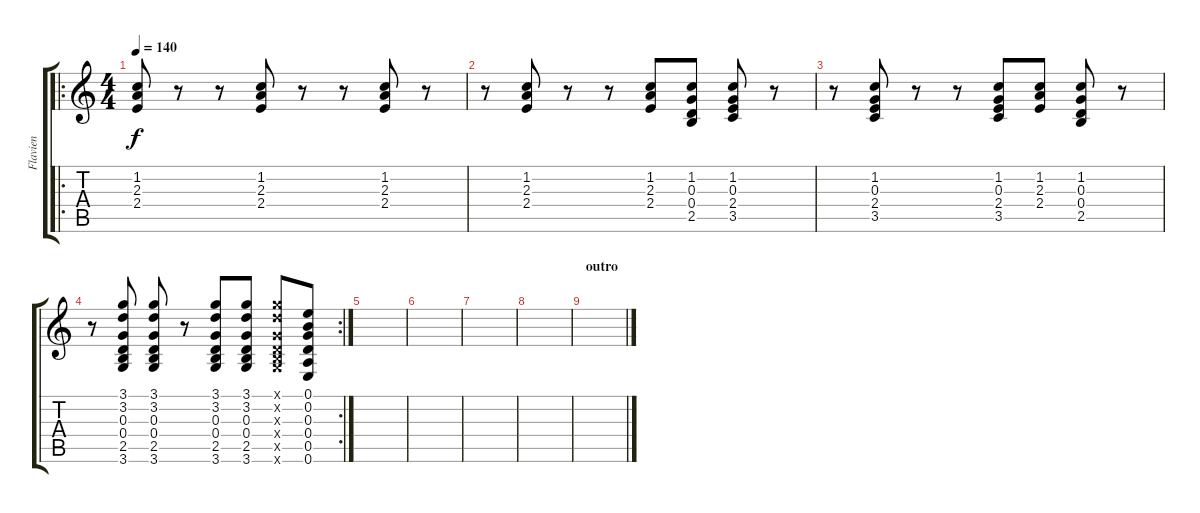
\track ("Flavien" "Flavien") {instrument overdrivenguitar}
\staff {score tabs}
\tuning (E4 B3 G3 D3 A2 E2) {hide}
\ro
\ts (4 4)
\tempo 140
\clef g2
\ks c
(1.2 2.3 2.4).8{dy f} r.8 r.8 (1.2 2.3 2.4).8 r.8 r.8 (1.2 2.3 2.4).8 r.8 |
r.8 (1.2 2.3 2.4).8 r.8 r.8 (1.2 2.3 2.4).8 (1.2 0.3 0.4 2.5).8 (1.2 0.3 2.4 3.5).8 r.8 |
r.8 (1.2 0.3 2.4 3.5).8 r.8 r.8 (1.2 0.3 2.4 3.5).8 (1.2 2.3 2.4).8 (1.2 0.3 0.4 2.5).8 r.8 |
\rc 2
r.8 (3.1 3.2 0.3 0.4 2.5 3.6).8 (3.1 3.2 0.3 0.4 2.5 3.6).8 r.8 (3.1 3.2 0.3 0.4 2.5 3.6).8 (3.1 3.2 0.3 0.4 2.5 3.6).8 (3.1{x} 3.2{x} 0.3{x} 0.4{x} 2.5{x} 3.6{x}).8 (0.1 0.2 0.3 0.4 0.5 0.6).8 |
|
|
|
|
\section ("" "outro")
